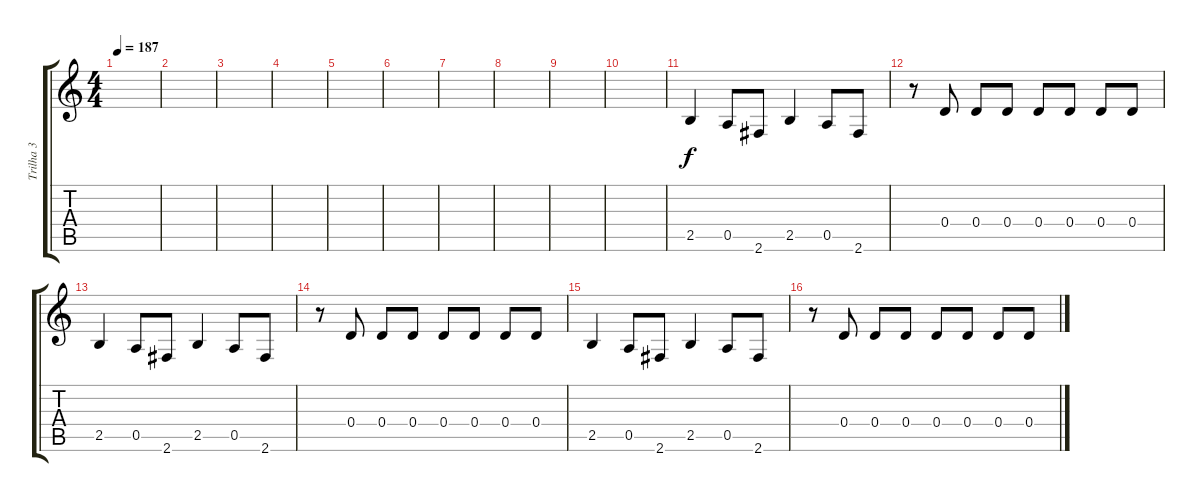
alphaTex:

\track ("Trilha 3" "Trilha 3") {instrument electricbassfinger}
\staff {score tabs}
\tuning (E4 B3 G3 D3 A2 E2) {hide}
\ts (4 4)
\tempo 187
\clef g2
\ks c
|
|
|
|
|
|
|
|
|
|
2.5.4 0.5.8 2.6.8 2.5.4 0.5.8 2.6.8 |
r.8 0.4.8 0.4.8 0.4.8 0.4.8 0.4.8 0.4.8 0.4.8 |
2.5.4 0.5.8 2.6.8 2.5.4 0.5.8 2.6.8 |
r.8 0.4.8 0.4.8 0.4.8 0.4.8 0.4.8 0.4.8 0.4.8 |
2.5.4 0.5.8 2.6.8 2.5.4 0.5.8 2.6.8 |
r.8 0.4.8 0.4.8 0.4.8 0.4.8 0.4.8 0.4.8 0.4.8
